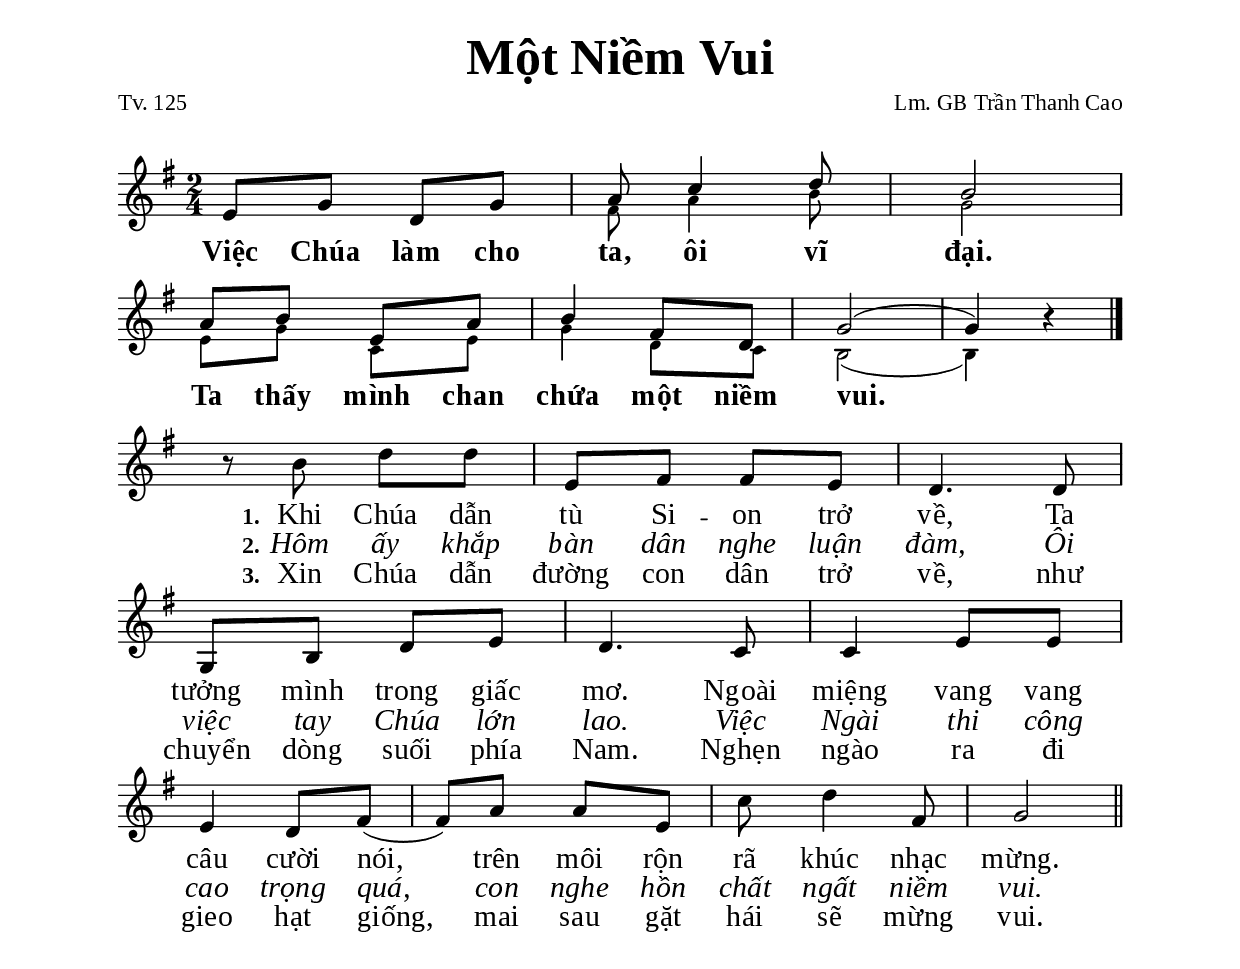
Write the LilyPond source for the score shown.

% Cài đặt chung
\version "2.22.1"
\include "english.ly"

\header {
  title = \markup { \fontsize #3 "Một Niềm Vui" }
  poet = "Tv. 125"
  composer = "Lm. GB Trần Thanh Cao"
  arranger = " "
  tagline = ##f
}

\paper {
  #(set-paper-size "a4")
  top-margin = 10\mm
  bottom-margin = 10\mm
  left-margin = 20\mm
  right-margin = 20\mm
  indent = #0
  #(define fonts
    (make-pango-font-tree
      "Liberation Serif"
      "Liberation Serif"
      "Liberation Serif"
      (/ 20 20)))
  page-count = #1
}

% Nhạc điệp khúc
nhacDiepKhucSop = \relative c' {
  e8 g d g |
  a c4 d8 |
  b2 |
  a8 b e, a |
  b4 fs8 d |
  g2 ( |
  g4) r \bar "|."
}

nhacDiepKhucBass = \relative c' {
  \skip 2
  fs8 a4 b8 |
  g2 |
  e8 g c, e |
  g4 d8 c |
  b2 ( |
  b4) r
}

% Nhạc phiên khúc
nhacPhienKhuc = \relative c' {
  r8 b' d d |
  e, fs fs e |
  d4. d8 |
  g, b d e |
  d4. c8 |
  c4 e8 e |
  e4 d8 fs ( |
  fs) a a e |
  c' d4 fs,8 |
  g2 \bar "||"
}

% Lời điệp khúc
loiDiepKhuc = \lyricmode {
  Việc Chúa làm cho ta, ôi vĩ đại.
  Ta thấy mình chan chứa một niềm vui.
}

% Lời phiên khúc
loiPhienKhucMot = \lyricmode {
  \set stanza = #"1."
  Khi Chúa dẫn tù Si -- on trở về,
  Ta tưởng mình trong giấc mơ.
  Ngoài miệng vang vang câu cười nói,
  trên môi rộn rã khúc nhạc mừng.
}

loiPhienKhucHai = \lyricmode {
  \override Lyrics.LyricText.font-shape = #'italic
  \set stanza = #"2."
  Hôm ấy khắp bàn dân nghe luận đàm,
  Ôi việc tay Chúa lớn lao.
  Việc Ngài thi công cao trọng quá,
  con nghe hồn chất ngất niềm vui.
}

loiPhienKhucBa = \lyricmode {
  \set stanza = #"3."
  Xin Chúa dẫn đường con dân trở về,
  như chuyển dòng suối phía Nam.
  Nghẹn ngào ra đi gieo hạt giống,
  mai sau gặt hái sẽ mừng vui.
}

% Dàn trang
\score {
  \new ChoirStaff <<
    \new Staff = diepKhuc \with {
        \consists "Merge_rests_engraver"
        %\magnifyStaff #(magstep +1)
      }
      <<
      \new Voice = beSop {
        \voiceOne \key g \major \time 2/4 \nhacDiepKhucSop
      }
      \new Voice = beBas {
        \override NoteHead.font-size = #-2
        \voiceTwo \key g \major \time 2/4 \nhacDiepKhucBass
      }
    >>
    \new Lyrics \lyricsto beSop \loiDiepKhuc
  >>
  \layout {
    \override Lyrics.LyricText.font-series = #'bold
    \override Lyrics.LyricText.font-size = #+2.5
    \override Lyrics.LyricSpace.minimum-distance = #3.0
    \override Score.BarNumber.break-visibility = ##(#f #f #f)
    \override Score.SpacingSpanner.uniform-stretching = ##t
  }
}

\score {
  \new ChoirStaff <<
    \new Staff = phienKhuc \with {
        %\magnifyStaff #(magstep +1)
      }
      <<
      \new Voice = beSop {
        \key g \major \time 2/4 \nhacPhienKhuc
      }
    >>
    \new Lyrics \lyricsto beSop \loiPhienKhucMot
    \new Lyrics \lyricsto beSop \loiPhienKhucHai
    \new Lyrics \lyricsto beSop \loiPhienKhucBa
  >>
  \layout {
    \override Staff.TimeSignature.transparent = ##t
    \override Lyrics.LyricText.font-size = #+2.5
    \override Lyrics.LyricSpace.minimum-distance = #3.0
    \override Score.BarNumber.break-visibility = ##(#f #f #f)
    \override Score.SpacingSpanner.uniform-stretching = ##t
  } 
}
